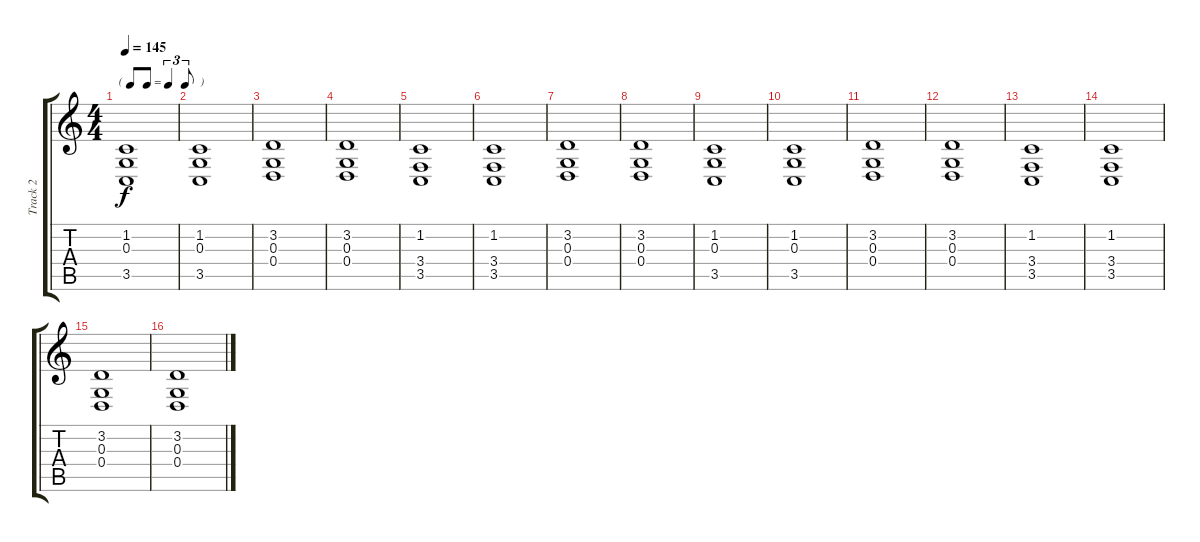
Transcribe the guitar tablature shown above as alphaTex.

\track ("Track 2" "Track 2") {instrument acousticgrandpiano}
\staff {score tabs}
\tuning (E4 B3 G3 D3 A2 E2) {hide}
\ts (4 4)
\tf triplet8th
\tempo 145
\clef g2
\ks c
(1.2 0.3 3.5).1{dy f} |
(1.2 0.3 3.5).1 |
(3.2 0.3 0.4).1 |
(3.2 0.3 0.4).1 |
(1.2 3.4 3.5).1 |
(1.2 3.4 3.5).1 |
(3.2 0.3 0.4).1 |
(3.2 0.3 0.4).1 |
(1.2 0.3 3.5).1 |
(1.2 0.3 3.5).1 |
(3.2 0.3 0.4).1 |
(3.2 0.3 0.4).1 |
(1.2 3.4 3.5).1 |
(1.2 3.4 3.5).1 |
(3.2 0.3 0.4).1 |
(3.2 0.3 0.4).1
